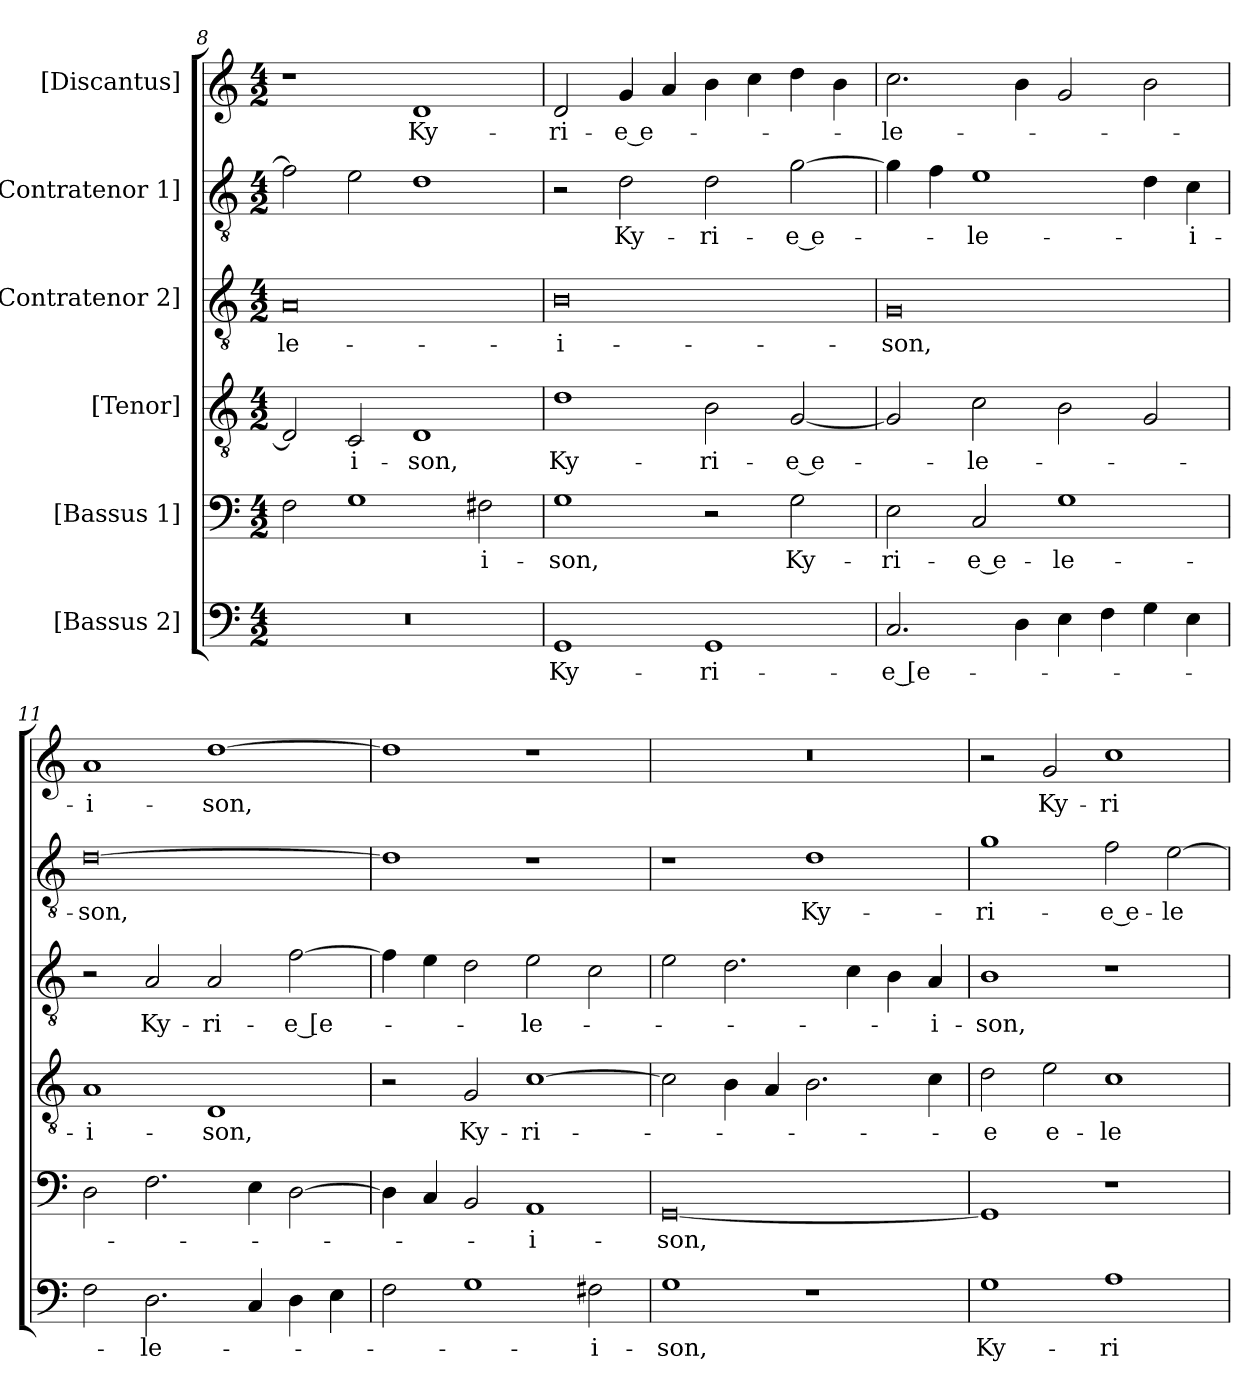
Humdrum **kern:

**kern	**text	**kern	**text	**kern	**text	**kern	**text	**kern	**text	**kern	**text
*part6	*part6	*part5	*part5	*part4	*part4	*part3	*part3	*part2	*part2	*part1	*part1
*staff6	*staff6	*staff5	*staff5	*staff4	*staff4	*staff3	*staff3	*staff2	*staff2	*staff1	*staff1
*I"[Bassus 2]	*	*I"[Bassus 1]	*	*I"[Tenor]	*	*I"[Contratenor 2]	*	*I"[Contratenor 1]	*	*I"[Discantus]	*
*clefF4	*	*clefF4	*	*clefGv2	*	*clefGv2	*	*clefGv2	*	*clefG2	*
*k[]	*	*k[]	*	*k[]	*	*k[]	*	*k[]	*	*k[]	*
*M4/2	*	*M4/2	*	*M4/2	*	*M4/2	*	*M4/2	*	*M4/2	*
=8	=8	=8	=8	=8	=8	=8	=8	=8	=8	=8	=8
0r	.	2F\	.	2D/]	.	0A/	-le-	2f\]	.	1r	.
.	.	1G\	.	2C/	-i-	.	.	2e\	.	.	.
.	.	.	.	1D/	-son,	.	.	1d\	.	1d/	Ky-
.	.	2F#X\	-i-	.	.	.	.	.	.	.	.
=9	=9	=9	=9	=9	=9	=9	=9	=9	=9	=9	=9
1GG/	Ky-	1G\	-son,	1d\	Ky-	0B\	-i-	2r	.	2d/	-ri-
.	.	.	.	.	.	.	.	2d\	Ky-	4g/	-e e-
.	.	.	.	.	.	.	.	.	.	4a/	.
1GG/	-ri-	2r	.	2B\	-ri-	.	.	2d\	-ri-	4b\	.
.	.	.	.	.	.	.	.	.	.	4cc\	.
.	.	2G\	Ky-	[2G/	-e e-	.	.	[2g\	-e e-	4dd\	.
.	.	.	.	.	.	.	.	.	.	4b\	.
=10	=10	=10	=10	=10	=10	=10	=10	=10	=10	=10	=10
2.C/	-e [e-	2E\	-ri-	2G/]	.	0G/	-son,	4g\]	.	2.cc\	-le-
.	.	.	.	.	.	.	.	4f\	.	.	.
.	.	2C/	-e e-	2c\	-le-	.	.	1e\	-le-	.	.
4D\	.	.	.	.	.	.	.	.	.	4b\	.
4E\	.	1G\	-le-	2B\	.	.	.	.	.	2g/	.
4F\	.	.	.	.	.	.	.	.	.	.	.
4G\	.	.	.	2G/	.	.	.	4d\	.	2b\	.
4E\	.	.	.	.	.	.	.	4c\	-i-	.	.
=11	=11	=11	=11	=11	=11	=11	=11	=11	=11	=11	=11
2F\	.	2D\	.	1A/	-i-	2r	.	[0d\	-son,	1a/	-i-
2.D\	-le-	2.F\	.	.	.	2A/	Ky-	.	.	.	.
.	.	.	.	1D/	-son,	2A/	-ri-	.	.	[1dd\	-son,
4C/	.	4E\	.	.	.	.	.	.	.	.	.
4D\	.	[2D\	.	.	.	[2f\	-e [e-	.	.	.	.
4E\	.	.	.	.	.	.	.	.	.	.	.
=12	=12	=12	=12	=12	=12	=12	=12	=12	=12	=12	=12
2F\	.	4D\]	.	2r	.	4f\]	.	1d\]	.	1dd\]	.
.	.	4C/	.	.	.	4e\	.	.	.	.	.
1G\	.	2BB/	.	2G/	Ky-	2d\	.	.	.	.	.
.	.	1AA/	-i-	[1c\	-ri-	2e\	-le-	1r	.	1r	.
2F#X\	-i-	.	.	.	.	2c\	.	.	.	.	.
=13	=13	=13	=13	=13	=13	=13	=13	=13	=13	=13	=13
1G\	-son,	[0GG/	-son,	2c\]	.	2e\	.	1r	.	0r	.
.	.	.	.	4B\	.	2.d\	.	.	.	.	.
.	.	.	.	4A/	.	.	.	.	.	.	.
1r	.	.	.	2.B\	.	.	.	1d\	Ky-	.	.
.	.	.	.	.	.	4c\	.	.	.	.	.
.	.	.	.	.	.	4B\	.	.	.	.	.
.	.	.	.	4c\	.	4A/	-i-	.	.	.	.
=14	=14	=14	=14	=14	=14	=14	=14	=14	=14	=14	=14
1G\	Ky-	1GG/]	.	2d\	-e	1B\	-son,	1g\	-ri-	2r	.
.	.	.	.	2e\	e-	.	.	.	.	2g/	Ky-
1A\	-ri-	1r	.	1c\	-le-	1r	.	2f\	-e e-	1cc\	-ri-
.	.	.	.	.	.	.	.	[2e\	-le-	.	.
=	=	=	=	=	=	=	=	=	=	=	=
*-	*-	*-	*-	*-	*-	*-	*-	*-	*-	*-	*-
